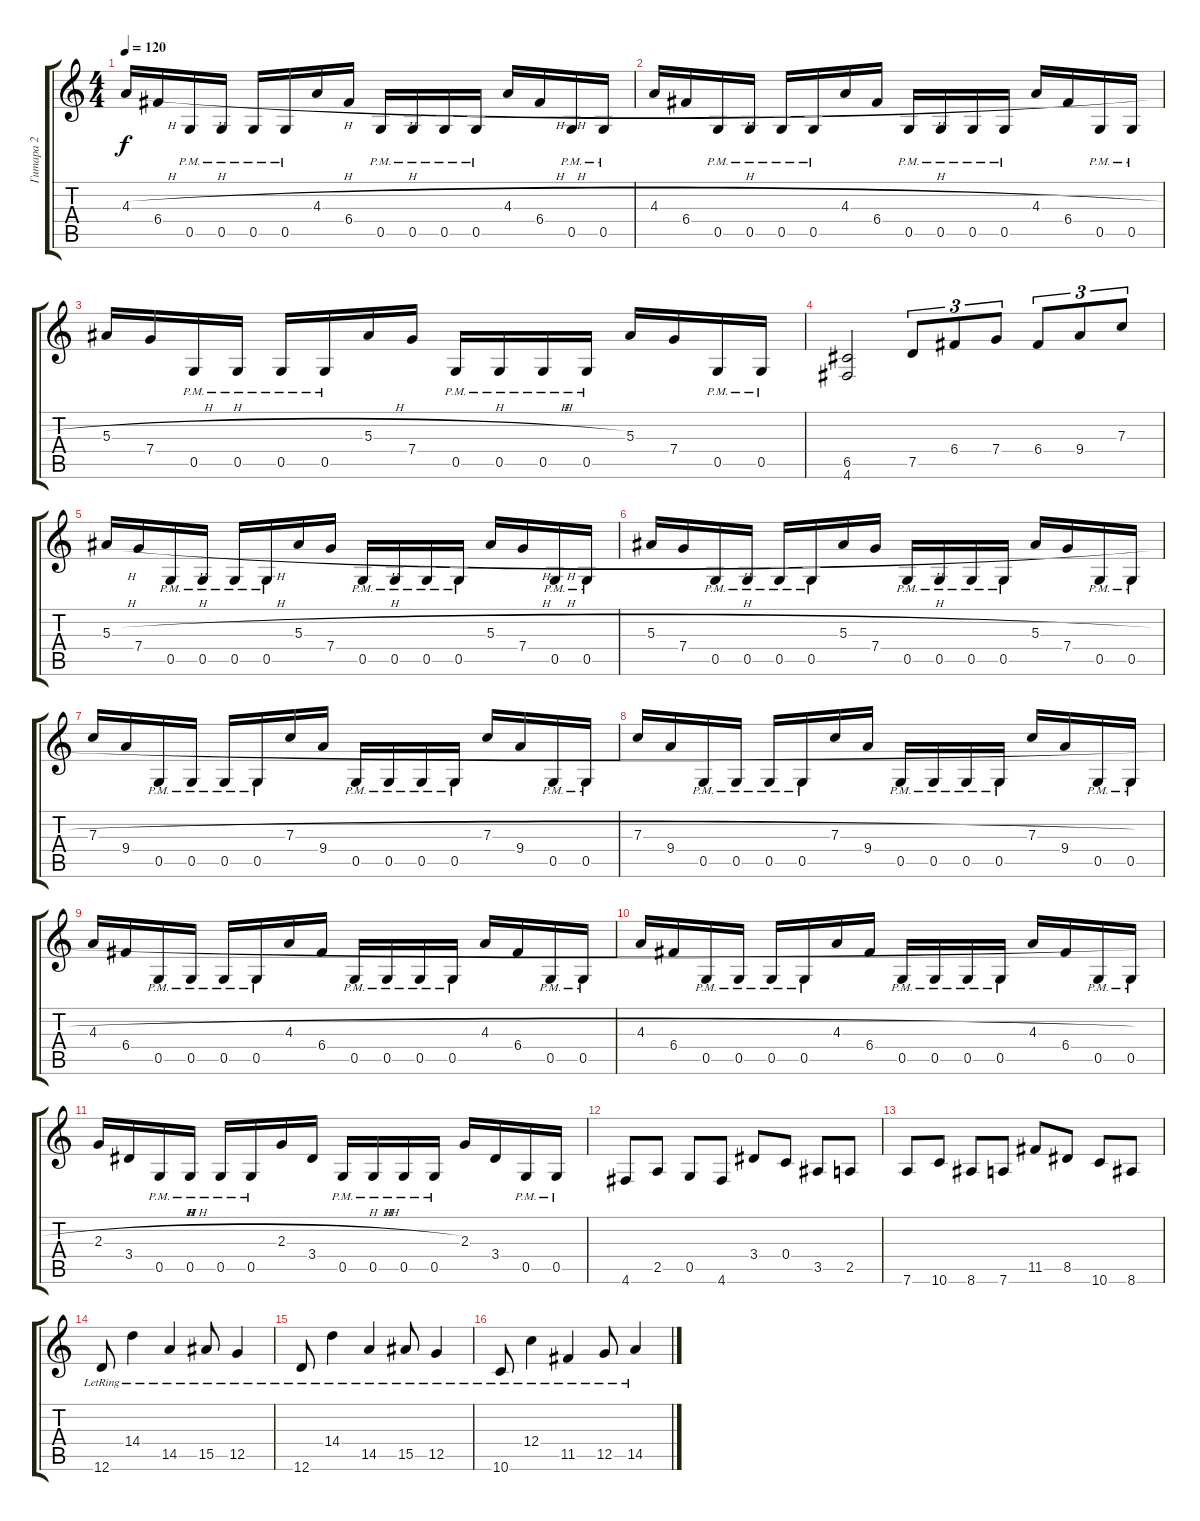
\track ("Гитара 2" "Гитара 2") {instrument overdrivenguitar}
\staff {score tabs}
\tuning (D4 A3 F3 C3 G2 D2) {hide}
\ts (4 4)
\tempo 120
\clef g2
\ks c
4.3{h}.16{dy f} 6.4.16 0.5{pm}.16 0.5{pm}.16 0.5{pm}.16 0.5{pm}.16 4.3{h}.16 6.4.16 0.5{pm}.16 0.5{pm}.16 0.5{pm}.16 0.5{pm}.16 4.3{h}.16 6.4.16 0.5{pm}.16 0.5{pm}.16 |
4.3{h}.16 6.4.16 0.5{pm}.16 0.5{pm}.16 0.5{pm}.16 0.5{pm}.16 4.3{h}.16 6.4.16 0.5{pm}.16 0.5{pm}.16 0.5{pm}.16 0.5{pm}.16 4.3{h}.16 6.4.16 0.5{pm}.16 0.5{pm}.16 |
5.3{h}.16 7.4.16 0.5{pm}.16 0.5{pm}.16 0.5{pm}.16 0.5{pm}.16 5.3{h}.16 7.4.16 0.5{pm}.16 0.5{pm}.16 0.5{pm}.16 0.5{pm}.16 5.3.16 7.4.16 0.5{pm}.16 0.5{pm}.16 |
(6.5 4.6).2 7.5.8{tu (3 2)} 6.4.8{tu (3 2)} 7.4.8{tu (3 2)} 6.4.8{tu (3 2)} 9.4.8{tu (3 2)} 7.3.8{tu (3 2)} |
5.3{h}.16 7.4.16 0.5{pm}.16 0.5{pm}.16 0.5{pm}.16 0.5{pm}.16 5.3{h}.16 7.4.16 0.5{pm}.16 0.5{pm}.16 0.5{pm}.16 0.5{pm}.16 5.3{h}.16 7.4.16 0.5{pm}.16 0.5{pm}.16 |
5.3{h}.16 7.4.16 0.5{pm}.16 0.5{pm}.16 0.5{pm}.16 0.5{pm}.16 5.3{h}.16 7.4.16 0.5{pm}.16 0.5{pm}.16 0.5{pm}.16 0.5{pm}.16 5.3{h}.16 7.4.16 0.5{pm}.16 0.5{pm}.16 |
7.3{h}.16 9.4.16 0.5{pm}.16 0.5{pm}.16 0.5{pm}.16 0.5{pm}.16 7.3{h}.16 9.4.16 0.5{pm}.16 0.5{pm}.16 0.5{pm}.16 0.5{pm}.16 7.3{h}.16 9.4.16 0.5{pm}.16 0.5{pm}.16 |
7.3{h}.16 9.4.16 0.5{pm}.16 0.5{pm}.16 0.5{pm}.16 0.5{pm}.16 7.3{h}.16 9.4.16 0.5{pm}.16 0.5{pm}.16 0.5{pm}.16 0.5{pm}.16 7.3{h}.16 9.4.16 0.5{pm}.16 0.5{pm}.16 |
4.3{h}.16 6.4.16 0.5{pm}.16 0.5{pm}.16 0.5{pm}.16 0.5{pm}.16 4.3{h}.16 6.4.16 0.5{pm}.16 0.5{pm}.16 0.5{pm}.16 0.5{pm}.16 4.3{h}.16 6.4.16 0.5{pm}.16 0.5{pm}.16 |
4.3{h}.16 6.4.16 0.5{pm}.16 0.5{pm}.16 0.5{pm}.16 0.5{pm}.16 4.3{h}.16 6.4.16 0.5{pm}.16 0.5{pm}.16 0.5{pm}.16 0.5{pm}.16 4.3{h}.16 6.4.16 0.5{pm}.16 0.5{pm}.16 |
2.3{h}.16 3.4.16 0.5{pm}.16 0.5{pm}.16 0.5{pm}.16 0.5{pm}.16 2.3{h}.16 3.4.16 0.5{pm}.16 0.5{pm}.16 0.5{pm}.16 0.5{pm}.16 2.3.16 3.4.16 0.5{pm}.16 0.5{pm}.16 |
4.6.8 2.5.8 0.5.8 4.6.8 3.4.8 0.4.8 3.5.8 2.5.8 |
7.6.8 10.6.8 8.6.8 7.6.8 11.5.8 8.5.8 10.6.8 8.6.8 |
12.6{lr}.8{instrument electricguitarclean} 14.4{lr}.4 14.5{lr}.4 15.5{lr}.8 12.5{lr}.4 |
12.6{lr}.8 14.4{lr}.4 14.5{lr}.4 15.5{lr}.8 12.5{lr}.4 |
10.6{lr}.8 12.4{lr}.4 11.5{lr}.4 12.5{lr}.8 14.5{lr}.4
